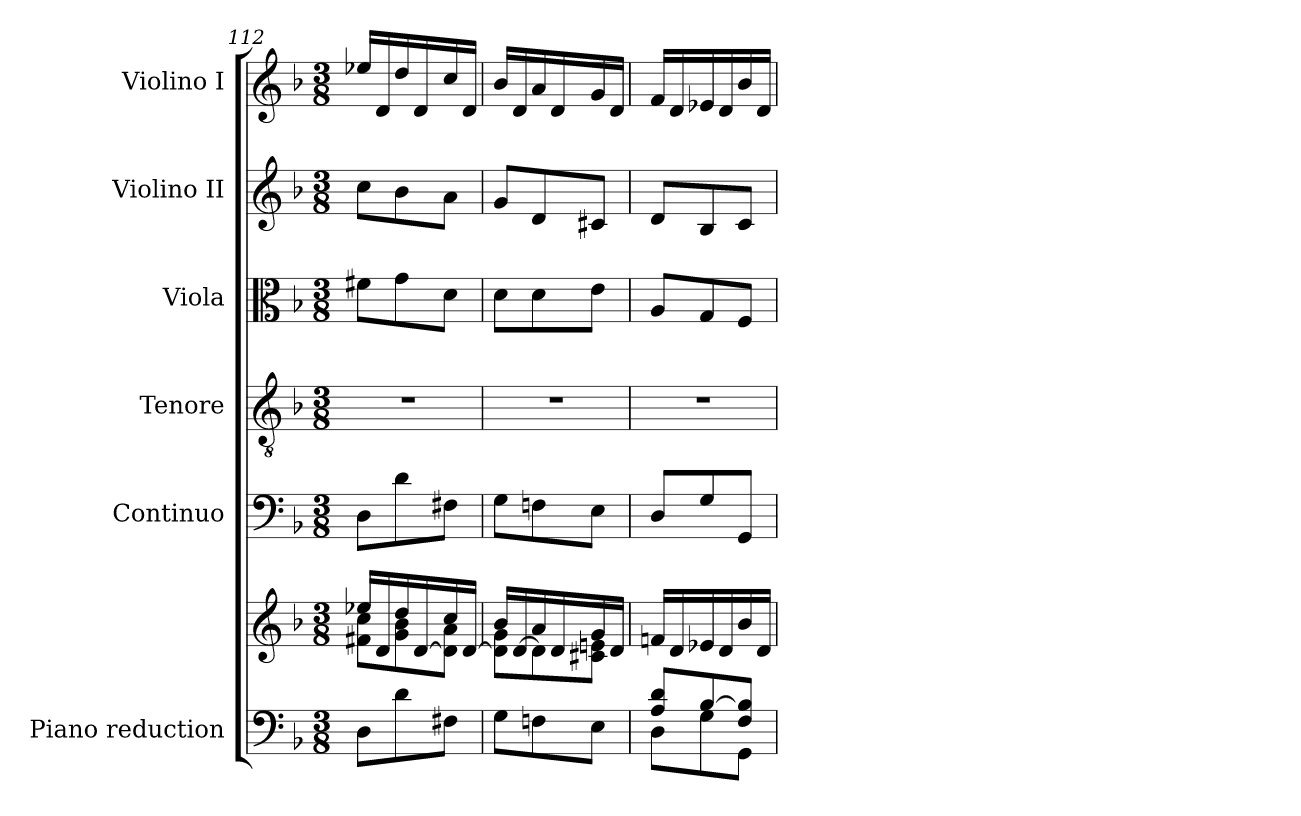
**kern	**kern	**kern	**kern	**kern	**kern	**kern
*part6	*part6	*part5	*part4	*part3	*part2	*part1
*staff7	*staff6	*staff5	*staff4	*staff3	*staff2	*staff1
*I"Piano reduction	*	*I"Continuo	*I"Tenore	*I"Viola	*I"Violino II	*I"Violino I
*I'Pno	*	*	*	*I'Vla	*I'Vln	*I'Vln
*clefF4	*clefG2	*clefF4	*clefGv2	*clefC3	*clefG2	*clefG2
*k[b-]	*k[b-]	*k[b-]	*k[b-]	*k[b-]	*k[b-]	*k[b-]
*M3/8	*M3/8	*M3/8	*M3/8	*M3/8	*M3/8	*M3/8
=112	=112	=112	=112	=112	=112	=112
*	*^	*	*	*	*	*
8D\L	16ee-X/LL	8f#X\ 8cc\L	8D\L	4.r	8f#X\L	8cc\L	16ee-X/LL
.	16d/	.	.	.	.	.	16d/
8d\	16dd/	8g\ 8b-\	8d\	.	8g\	8b-\	16dd/
.	[<16d/	.	.	.	.	.	16d/
8F#X\J	16cc/	8d\] 8a\J	8F#X\J	.	8d\J	8a\J	16cc/
.	[<16d/JJ	.	.	.	.	.	16d/JJ
=113	=113	=113	=113	=113	=113	=113	=113
8G\L	16b-/LL	8d\] 8g\L	8G\L	4.r	8d\L	8g/L	16b-/LL
.	[<16d/	.	.	.	.	.	16d/
8Fn\	16a/	8d\]	8Fn\	.	8d\	8d/	16a/
.	16d/	.	.	.	.	.	16d/
8E\J	16g/	8c#X\ 8en\J	8E\J	.	8e\J	8c#X/J	16g/
.	16d/JJ	.	.	.	.	.	16d/JJ
*	*v	*v	*	*	*	*	*
=114	=114	=114	=114	=114	=114	=114
*^	*	*	*	*	*	*
8A/ 8d/L	8D\L	16fn/LL	8D/L	4.r	8A/L	8d/L	16f/LL
.	.	16d/	.	.	.	.	16d/
[8B-/	8G\	16e-X/	8G/	.	8G/	8B-/	16e-X/
.	.	16d/	.	.	.	.	16d/
8F/ 8B-/]J	8GG\J	16b-/	8GG/J	.	8F/J	8c/J	16b-/
.	.	16d/JJ	.	.	.	.	16d/JJ
*v	*v	*	*	*	*	*	*
=	=	=	=	=	=	=
*-	*-	*-	*-	*-	*-	*-
